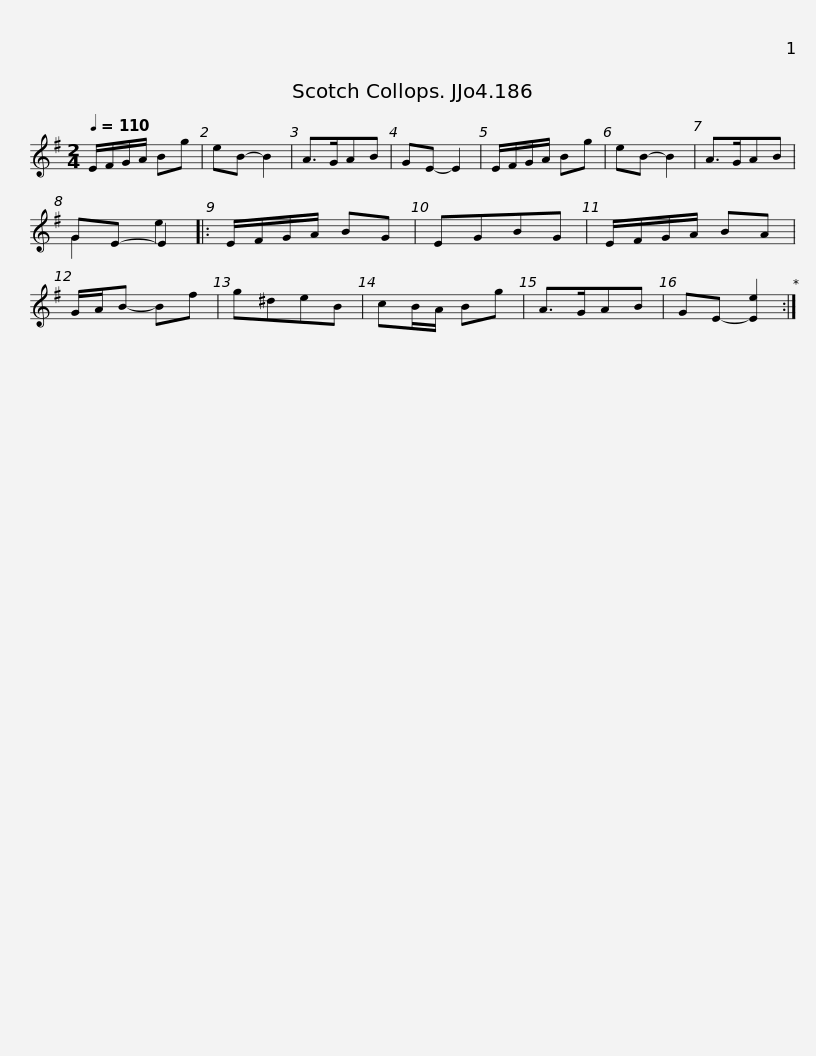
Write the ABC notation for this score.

X:1
%%score ( 1 2 )
L:1/8
Q:1/4=110
M:2/4
I:linebreak $
K:Emin
V:1 treble
V:2 treble
V:1
 E/F/G/A/ Bg | eB- B2 | A>GAB | GE- E2 | E/F/G/A/ Bg | %5
 eB- B2 | A>GAB | GE- E2 |: E/F/G/A/ BG | EGBG |$ %10
 E/F/G/A/ BA | G/A/B- Bf | g^deB | cB/A/ Bg | A>GAB | %15
 GE- [Ee]2 :| %16
V:2
 x4 | x4 | x4 | x4 | x4 | %5
 x4 | x4 | G2 e2 |: x4 | x4 |$ %10
 x4 | x4 | x4 | x4 | x4 | %15
 x4 :| %16
